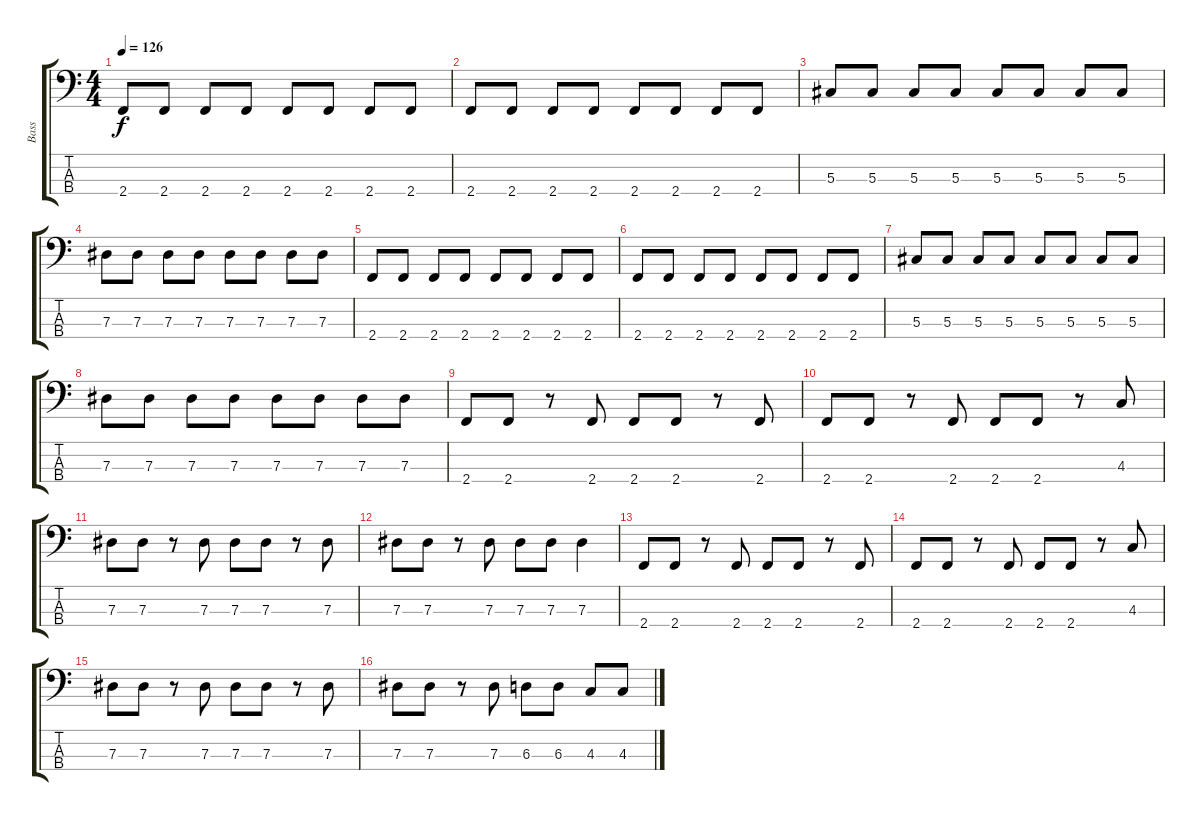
\track ("Bass" "Bass") {instrument electricbasspick}
\staff {score tabs}
\tuning (Gb2 Db2 Ab1 Eb1) {hide}
\ts (4 4)
\tempo 126
\clef f4
\ks c
2.4.8{dy f} 2.4.8 2.4.8 2.4.8 2.4.8 2.4.8 2.4.8 2.4.8 |
2.4.8 2.4.8 2.4.8 2.4.8 2.4.8 2.4.8 2.4.8 2.4.8 |
5.3.8 5.3.8 5.3.8 5.3.8 5.3.8 5.3.8 5.3.8 5.3.8 |
7.3.8 7.3.8 7.3.8 7.3.8 7.3.8 7.3.8 7.3.8 7.3.8 |
2.4.8 2.4.8 2.4.8 2.4.8 2.4.8 2.4.8 2.4.8 2.4.8 |
2.4.8 2.4.8 2.4.8 2.4.8 2.4.8 2.4.8 2.4.8 2.4.8 |
5.3.8 5.3.8 5.3.8 5.3.8 5.3.8 5.3.8 5.3.8 5.3.8 |
7.3.8 7.3.8 7.3.8 7.3.8 7.3.8 7.3.8 7.3.8 7.3.8 |
2.4.8 2.4.8 r.8 2.4.8 2.4.8 2.4.8 r.8 2.4.8 |
2.4.8 2.4.8 r.8 2.4.8 2.4.8 2.4.8 r.8 4.3.8 |
7.3.8 7.3.8 r.8 7.3.8 7.3.8 7.3.8 r.8 7.3.8 |
7.3.8 7.3.8 r.8 7.3.8 7.3.8 7.3.8 7.3.4 |
2.4.8 2.4.8 r.8 2.4.8 2.4.8 2.4.8 r.8 2.4.8 |
2.4.8 2.4.8 r.8 2.4.8 2.4.8 2.4.8 r.8 4.3.8 |
7.3.8 7.3.8 r.8 7.3.8 7.3.8 7.3.8 r.8 7.3.8 |
7.3.8 7.3.8 r.8 7.3.8 6.3.8 6.3.8 4.3.8 4.3.8
